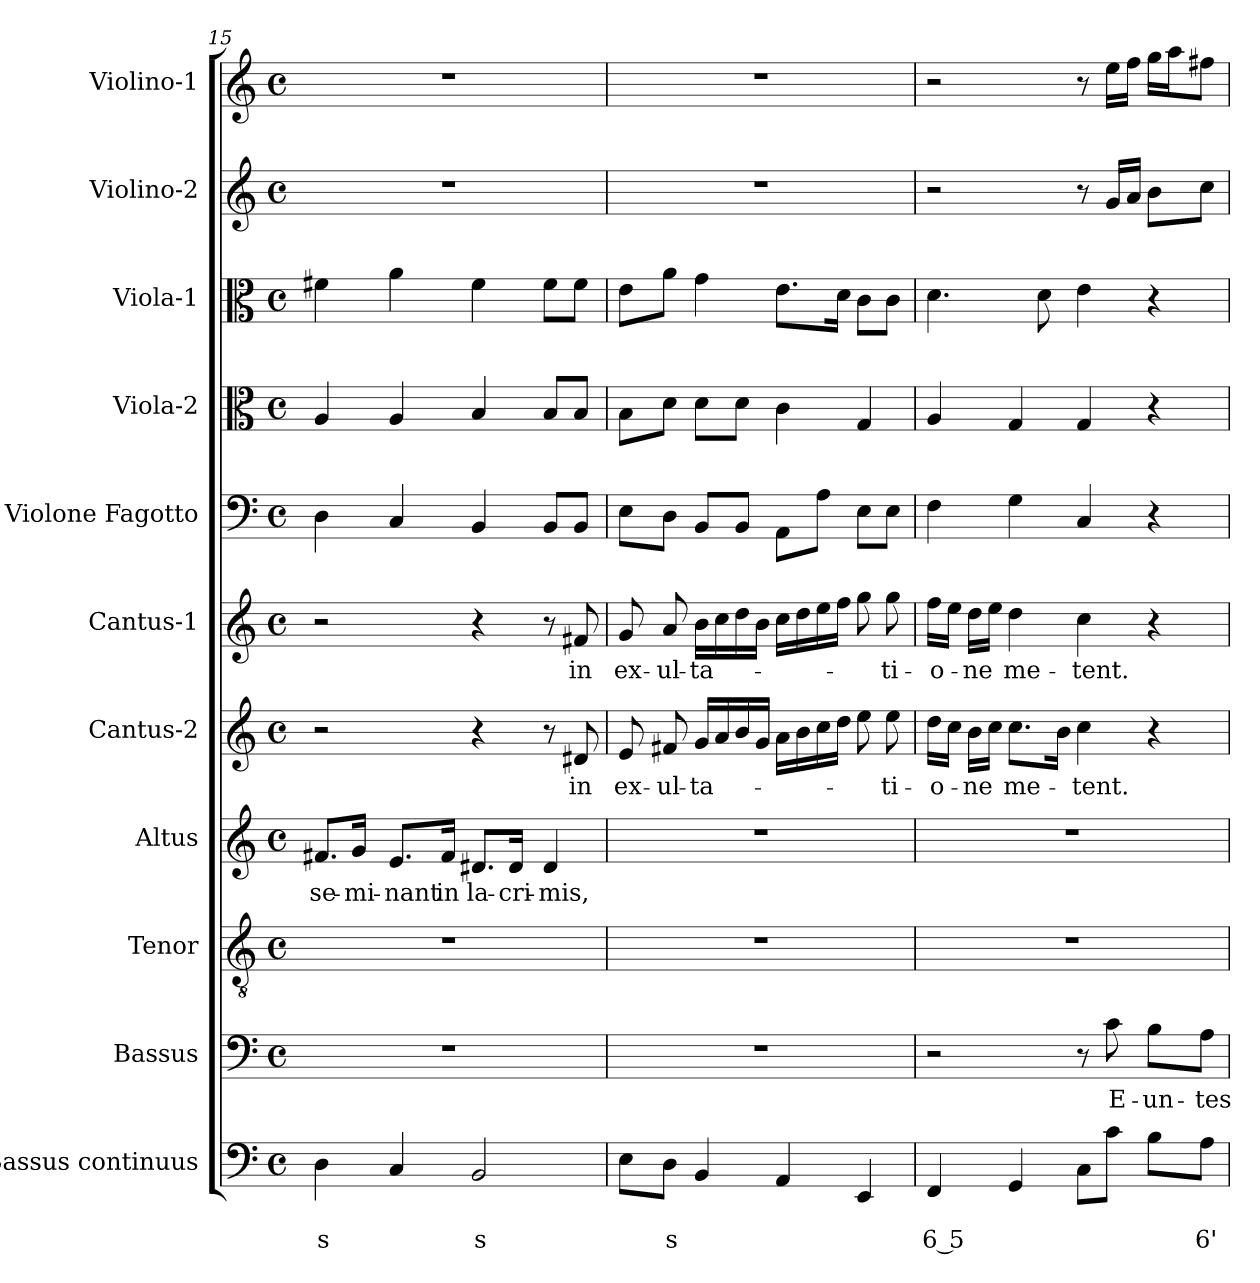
**kern	**text	**text	**kern	**text	**kern	**kern	**text	**kern	**text	**kern	**text	**kern	**kern	**kern	**kern	**kern
*part11	*part11	*part11	*part10	*part10	*part9	*part8	*part8	*part7	*part7	*part6	*part6	*part5	*part4	*part3	*part2	*part1
*staff11	*staff11	*staff11	*staff10	*staff10	*staff9	*staff8	*staff8	*staff7	*staff7	*staff6	*staff6	*staff5	*staff4	*staff3	*staff2	*staff1
*I"Bassus continuus	*	*	*I"Bassus	*	*I"Tenor	*I"Altus	*	*I"Cantus-2	*	*I"Cantus-1	*	*I"Violone Fagotto	*I"Viola-2	*I"Viola-1	*I"Violino-2	*I"Violino-1
*clefF4	*	*	*clefF4	*	*clefGv2	*clefG2	*	*clefG2	*	*clefG2	*	*clefF4	*clefC3	*clefC3	*clefG2	*clefG2
*k[]	*	*	*k[]	*	*k[]	*k[]	*	*k[]	*	*k[]	*	*k[]	*k[]	*k[]	*k[]	*k[]
*C:	*	*	*C:	*	*C:	*C:	*	*C:	*	*C:	*	*C:	*C:	*C:	*C:	*C:
*M4/4	*	*	*M4/4	*	*M4/4	*M4/4	*	*M4/4	*	*M4/4	*	*M4/4	*M4/4	*M4/4	*M4/4	*M4/4
*met(c)	*	*	*met(c)	*	*met(c)	*met(c)	*	*met(c)	*	*met(c)	*	*met(c)	*met(c)	*met(c)	*met(c)	*met(c)
=15	=15	=15	=15	=15	=15	=15	=15	=15	=15	=15	=15	=15	=15	=15	=15	=15
!	!	!LO:LY:b	!	!	!	!	!LO:LY:b	!	!	!	!	!	!	!	!	!
4D\	.	s	1r	.	1r	8.f#X/L	se-	2r	.	2r	.	4D\	4A/	4f#X\	1r	1r
!	!	!	!	!	!	!	!LO:LY:b	!	!	!	!	!	!	!	!	!
.	.	.	.	.	.	16g/Jk	-mi-	.	.	.	.	.	.	.	.	.
!	!	!	!	!	!	!	!LO:LY:b	!	!	!	!	!	!	!	!	!
4C/	.	.	.	.	.	8.e/L	-nant	.	.	.	.	4C/	4A/	4a\	.	.
!	!	!	!	!	!	!	!LO:LY:b	!	!	!	!	!	!	!	!	!
.	.	.	.	.	.	16f#/Jk	in	.	.	.	.	.	.	.	.	.
!	!	!LO:LY:b	!	!	!	!	!LO:LY:b	!	!	!	!	!	!	!	!	!
2BB/	.	s	.	.	.	8.d#X/L	la-	4r	.	4r	.	4BB/	4B/	4f#\	.	.
!	!	!	!	!	!	!	!LO:LY:b	!	!	!	!	!	!	!	!	!
.	.	.	.	.	.	16d#/Jk	-cri-	.	.	.	.	.	.	.	.	.
!	!	!	!	!	!	!	!LO:LY:b	!	!	!	!	!	!	!	!	!
.	.	.	.	.	.	4d#/	-mis,	8r	.	8r	.	8BB/L	8B/L	8f#\L	.	.
!	!	!	!	!	!	!	!	!	!LO:LY:b	!	!LO:LY:b	!	!	!	!	!
.	.	.	.	.	.	.	.	8d#X/	in	8f#X/	in	8BB/J	8B/J	8f#\J	.	.
!!LO:PB:g=z
=16	=16	=16	=16	=16	=16	=16	=16	=16	=16	=16	=16	=16	=16	=16	=16	=16
!	!	!	!	!	!	!	!	!	!LO:LY:b	!	!LO:LY:b	!	!	!	!	!
8E\L	.	.	1r	.	1r	1r	.	8e/	ex-	8g/	ex-	8E\L	8B\L	8e\L	1r	1r
!	!	!LO:LY:b	!	!	!	!	!	!	!LO:LY:b	!	!LO:LY:b	!	!	!	!	!
8D\J	.	s	.	.	.	.	.	8f#X/	-ul-	8a/	-ul-	8D\J	8d\J	8a\J	.	.
!	!	!	!	!	!	!	!	!	!LO:LY:b	!	!LO:LY:b	!	!	!	!	!
4BB/	.	.	.	.	.	.	.	16g/LL	-ta-	16b\LL	-ta-	8BB/L	8d\L	4g\	.	.
.	.	.	.	.	.	.	.	16a/	.	16cc\	.	.	.	.	.	.
.	.	.	.	.	.	.	.	16b/	.	16dd\	.	8BB/J	8d\J	.	.	.
.	.	.	.	.	.	.	.	16g/JJ	.	16b\JJ	.	.	.	.	.	.
4AA/	.	.	.	.	.	.	.	16a\LL	.	16cc\LL	.	8AA\L	4c\	8.e\L	.	.
.	.	.	.	.	.	.	.	16b\	.	16dd\	.	.	.	.	.	.
.	.	.	.	.	.	.	.	16cc\	.	16ee\	.	8A\J	.	.	.	.
.	.	.	.	.	.	.	.	16dd\JJ	.	16ff\JJ	.	.	.	16d\Jk	.	.
4EE/	.	.	.	.	.	.	.	8ee\	.	8gg\	.	8E\L	4G/	8c\L	.	.
!	!	!	!	!	!	!	!	!	!LO:LY:b	!	!LO:LY:b	!	!	!	!	!
.	.	.	.	.	.	.	.	8ee\	-ti-	8gg\	-ti-	8E\J	.	8c\J	.	.
=17	=17	=17	=17	=17	=17	=17	=17	=17	=17	=17	=17	=17	=17	=17	=17	=17
!	!	!LO:LY:b	!	!	!	!	!	!	!LO:LY:b	!	!LO:LY:b	!	!	!	!	!
4FF/	.	6 5	2r	.	1r	1r	.	16dd\LL	-o-	16ff\LL	-o-	4F\	4A/	4.d\	2r	2r
.	.	.	.	.	.	.	.	16cc\JJ	.	16ee\JJ	.	.	.	.	.	.
!	!	!	!	!	!	!	!	!	!LO:LY:b	!	!LO:LY:b	!	!	!	!	!
.	.	.	.	.	.	.	.	16b\LL	-ne	16dd\LL	-ne	.	.	.	.	.
.	.	.	.	.	.	.	.	16cc\JJ	.	16ee\JJ	.	.	.	.	.	.
!	!	!	!	!	!	!	!	!	!LO:LY:b	!	!LO:LY:b	!	!	!	!	!
4GG/	.	.	.	.	.	.	.	8.cc\L	me-	4dd\	me-	4G\	4G/	.	.	.
.	.	.	.	.	.	.	.	.	.	.	.	.	.	8d\	.	.
.	.	.	.	.	.	.	.	16b\Jk	.	.	.	.	.	.	.	.
!	!	!	!	!	!	!	!	!	!LO:LY:b	!	!LO:LY:b	!	!	!	!	!
8C\L	.	.	8r	.	.	.	.	4cc\	-tent.	4cc\	-tent.	4C/	4G/	4e\	8r	8r
!	!	!	!	!LO:LY:b	!	!	!	!	!	!	!	!	!	!	!	!
8c\J	.	.	8c\	E-	.	.	.	.	.	.	.	.	.	.	16g/LL	16ee\LL
.	.	.	.	.	.	.	.	.	.	.	.	.	.	.	16a/JJ	16ff\JJ
!	!	!	!	!LO:LY:b	!	!	!	!	!	!	!	!	!	!	!	!
8B\L	.	.	8B\L	-un-	.	.	.	4r	.	4r	.	4r	4r	4r	8b\L	16gg\LL
.	.	.	.	.	.	.	.	.	.	.	.	.	.	.	.	16aa\J
!	!	!LO:LY:b	!	!LO:LY:b	!	!	!	!	!	!	!	!	!	!	!	!
8A\J	.	6'	8A\J	-tes	.	.	.	.	.	.	.	.	.	.	8cc\J	8ff#X\J
=	=	=	=	=	=	=	=	=	=	=	=	=	=	=	=	=
*-	*-	*-	*-	*-	*-	*-	*-	*-	*-	*-	*-	*-	*-	*-	*-	*-
